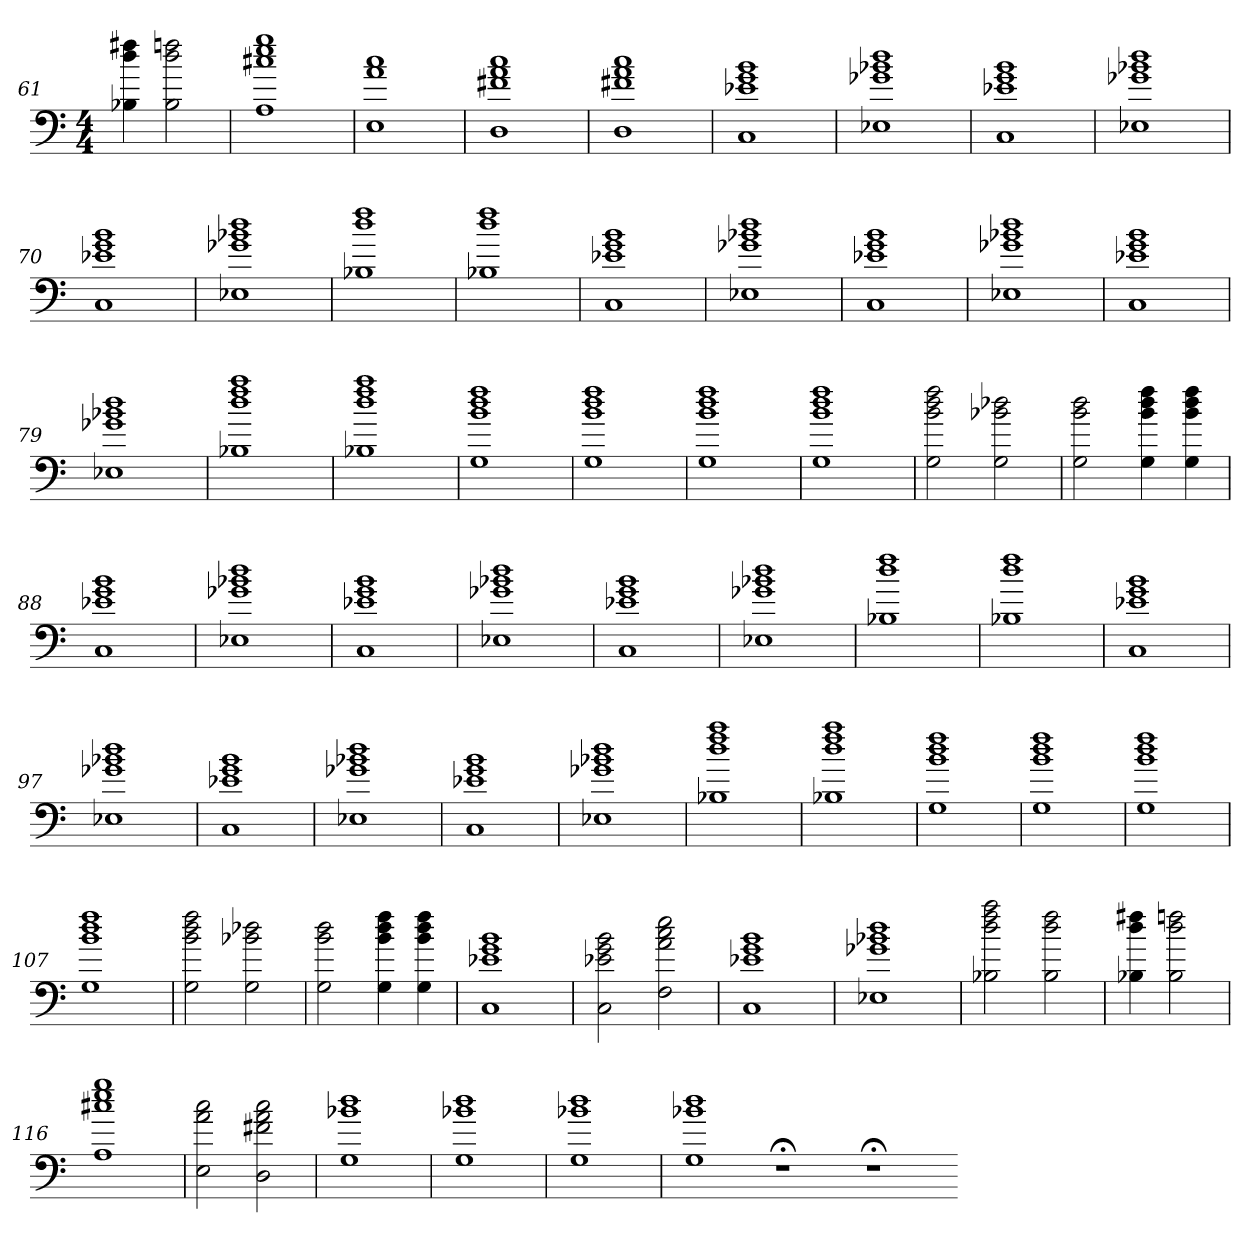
**kern
*part1
*staff1
*M4/4
=61
4B-X 4dd 4ff#X
2B- 2dd 2ffn
=62
1A 1cc#X 1ee 1gg
=63
1E 1a 1cc
=64
1D 1f#X 1a 1cc
=65
1D 1f#X 1a 1cc
=66
1C 1e-X 1g 1b
=67
1E-X 1g-X 1b-X 1dd
=68
1C 1e-X 1g 1b
=69
1E-X 1g-X 1b-X 1dd
=70
1C 1e-X 1g 1b
=71
1E-X 1g-X 1b-X 1dd
=72
1B-X 1dd 1ff
=73
1B-X 1dd 1ff
=74
1C 1e-X 1g 1b
=75
1E-X 1g-X 1b-X 1dd
=76
1C 1e-X 1g 1b
=77
1E-X 1g-X 1b-X 1dd
=78
1C 1e-X 1g 1b
=79
1E-X 1g-X 1b-X 1dd
=80
1B-X 1dd 1ff 1aa
=81
1B-X 1dd 1ff 1aa
=82
1G 1b 1dd 1ff
=83
1G 1b 1dd 1ff
=84
1G 1b 1dd 1ff
=85
1G 1b 1dd 1ff
=86
2G 2b 2dd 2ff
2G 2b-X 2dd-X
=87
2G 2b 2dd
4G 4b 4dd 4ff
4G 4b 4dd 4ff
=88
1C 1e-X 1g 1b
=89
1E-X 1g-X 1b-X 1dd
=90
1C 1e-X 1g 1b
=91
1E-X 1g-X 1b-X 1dd
=92
1C 1e-X 1g 1b
=93
1E-X 1g-X 1b-X 1dd
=94
1B-X 1dd 1ff
=95
1B-X 1dd 1ff
=96
1C 1e-X 1g 1b
=97
1E-X 1g-X 1b-X 1dd
=98
1C 1e-X 1g 1b
=99
1E-X 1g-X 1b-X 1dd
=100
1C 1e-X 1g 1b
=101
1E-X 1g-X 1b-X 1dd
=102
1B-X 1dd 1ff 1aa
=103
1B-X 1dd 1ff 1aa
=104
1G 1b 1dd 1ff
=105
1G 1b 1dd 1ff
=106
1G 1b 1dd 1ff
=107
1G 1b 1dd 1ff
=108
2G 2b 2dd 2ff
2G 2b-X 2dd-X
=109
2G 2b 2dd
4G 4b 4dd 4ff
4G 4b 4dd 4ff
=110
1C 1e-X 1g 1b
=111
2C 2e-X 2g 2b
2F 2a 2cc 2ee
=112
1C 1e-X 1g 1b
=113
1E-X 1g-X 1b-X 1dd
=114
2B-X 2dd 2ff 2aa
2B- 2dd 2ff
=115
4B-X 4dd 4ff#X
2B- 2dd 2ffn
=116
1A 1cc#X 1ee 1gg
=117
2E 2a 2cc
2D 2f#X 2a 2cc
=118
1G 1b-X 1dd
=119
1G 1b-X 1dd
=120
1G 1b-X 1dd
=121
1G 1b-X 1dd
1r;<
1r;<
=-
*-
